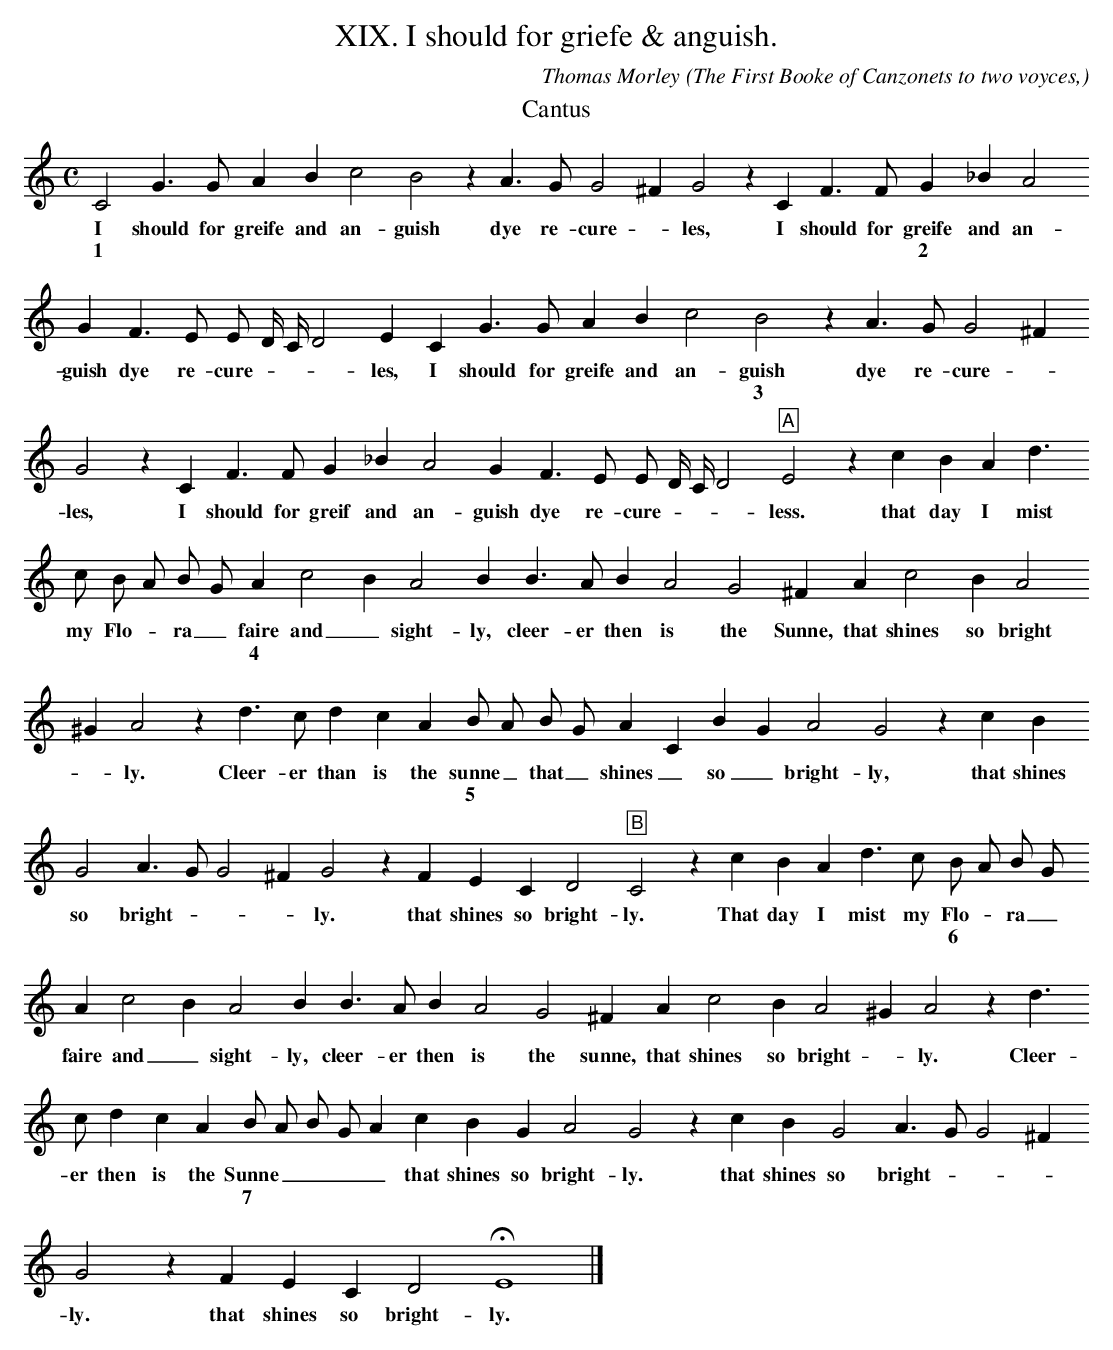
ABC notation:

X:1
O: The First Booke of Canzonets to two voyces,
T:XIX. I should for griefe & anguish.
C: Thomas Morley
M:C
L:1/4
K: C
T:Cantus
   C2 G >   G   A      B   c2  B2 z A > G G2 ^F G2 z C F > F \\
w: I should for greife and an- guish dye re- cure - les, I should for
w:1
  G      _B  A2 G F > E E/ D1/4 C1/4 D2 E C G > G A B c2 \\
w:greife and an- guish dye re- cure - *  _ les, I should for greife and an-
w:2
   B2 z  \
w:guish
w:3
A > G  G2 ^F   G2 z C F > F G _B A2 G F > E E/ D/4 C/4 D2 "A"E2 z c B A d > c B/ A/ B/ G/ \
w:dye re- cure - les, I should for greif and an- guish dye re- cure - * _ less. that day I mist my Flo -  ra _
A c2 B A2 B B > A B A2 G2 ^F A c2 B A2 ^G A2 z d > c d c A \
w:faire and _ sight- ly, cleer- er then is the Sunne, that shines so bright - ly. Cleer- er than is the
w:4
B/ A/ B/ G/ A C B G A2 G2 z c B G2 A > G G2 ^F G2 z F E C D2 "B"C2 z c B A d > c \
w:sunne _ that _ shines _ so _ bright- ly, that shines so bright -  _ _ ly. that shines so bright- ly.  That day I mist my
w:5
  B/  A/ B/ G/ A    c2  B A2 B       B > A      B   A2 G2 ^F      A    c2     B A2 ^G      A2 z d >    c  d    c  A \
w:Flo -  ra _ faire and _ sight- ly, cleer- er then is the sunne, that shines so bright -  ly.  Cleer- er then is the
w:6
B/ A/ B/ G/ A c B G A2 G2 z c B G2 A > G  G2 ^F G2 z F E C D2 HE4 |]
w:Sunne _ _ _ _ that shines so bright- ly.  that shines so bright -  _ _ ly. that shines so bright- ly.
w:7
